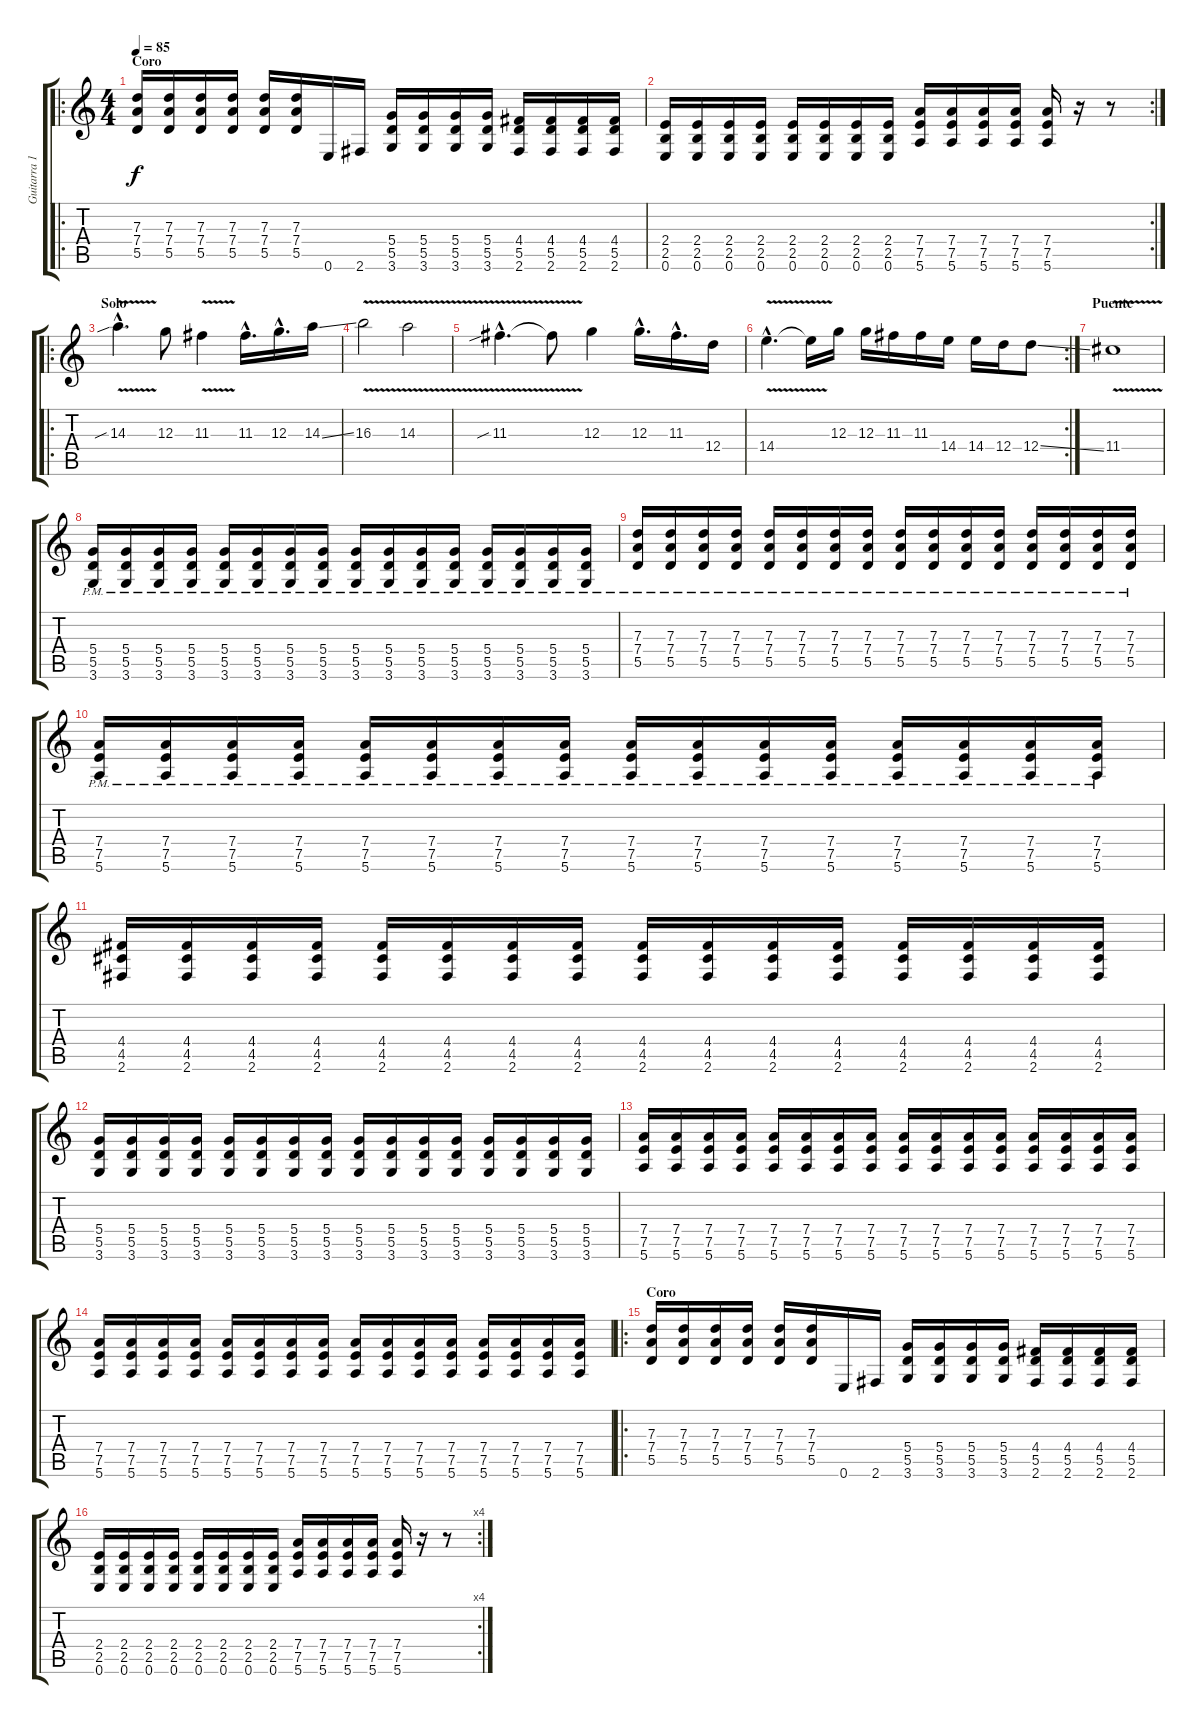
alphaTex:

\track ("Guitarra 1" "Guitarra 1") {instrument distortionguitar}
\staff {score tabs}
\tuning (E4 B3 G3 D3 A2 E2) {hide}
\ro
\ts (4 4)
\section ("" "Coro")
\tempo 85
\clef g2
\ks c
(7.3 7.4 5.5).16{dy f} (7.3 7.4 5.5).16 (7.3 7.4 5.5).16 (7.3 7.4 5.5).16 (7.3 7.4 5.5).16 (7.3 7.4 5.5).16 0.6.16 2.6.16 (5.4 5.5 3.6).16 (5.4 5.5 3.6).16 (5.4 5.5 3.6).16 (5.4 5.5 3.6).16 (4.4 5.5 2.6).16 (4.4 5.5 2.6).16 (4.4 5.5 2.6).16 (4.4 5.5 2.6).16 |
\rc 2
(2.4 2.5 0.6).16 (2.4 2.5 0.6).16 (2.4 2.5 0.6).16 (2.4 2.5 0.6).16 (2.4 2.5 0.6).16 (2.4 2.5 0.6).16 (2.4 2.5 0.6).16 (2.4 2.5 0.6).16 (7.4 7.5 5.6).16 (7.4 7.5 5.6).16 (7.4 7.5 5.6).16 (7.4 7.5 5.6).16 (7.4 7.5 5.6).16 r.16 r.8 |
\ro
\section ("" "Solo")
14.3{v sib hac}.4{d} 12.3.8 11.3{v}.4 11.3{hac}.16{d} 12.3{hac}.16{d} 14.3{ss}.16 |
16.3{v}.2 14.3{v}.2 |
11.3{v sib hac}.4{d} 11.3{t}.8 12.3.4 12.3{hac}.16{d} 11.3{hac}.16{d} 12.4.16 |
\rc 2
14.4{v hac}.4{d} 14.4{t}.16 12.3.16 12.3.16 11.3.16 11.3.16 14.4.16 14.4.16 12.4.16 12.4{ss}.8 |
\section ("" "Puente")
11.4{v}.1 |
(5.4{pm} 5.5 3.6).16 (5.4{pm} 5.5 3.6).16 (5.4{pm} 5.5 3.6).16 (5.4{pm} 5.5 3.6).16 (5.4{pm} 5.5 3.6).16 (5.4{pm} 5.5 3.6).16 (5.4{pm} 5.5 3.6).16 (5.4{pm} 5.5 3.6).16 (5.4{pm} 5.5 3.6).16 (5.4{pm} 5.5 3.6).16 (5.4{pm} 5.5 3.6).16 (5.4{pm} 5.5 3.6).16 (5.4{pm} 5.5 3.6).16 (5.4{pm} 5.5 3.6).16 (5.4{pm} 5.5 3.6).16 (5.4{pm} 5.5 3.6).16 |
(7.3{pm} 7.4 5.5).16 (7.3{pm} 7.4 5.5).16 (7.3{pm} 7.4 5.5).16 (7.3{pm} 7.4 5.5).16 (7.3{pm} 7.4 5.5).16 (7.3{pm} 7.4 5.5).16 (7.3{pm} 7.4 5.5).16 (7.3{pm} 7.4 5.5).16 (7.3{pm} 7.4 5.5).16 (7.3{pm} 7.4 5.5).16 (7.3{pm} 7.4 5.5).16 (7.3{pm} 7.4 5.5).16 (7.3{pm} 7.4 5.5).16 (7.3{pm} 7.4 5.5).16 (7.3{pm} 7.4 5.5).16 (7.3{pm} 7.4 5.5).16 |
(7.4{pm} 7.5 5.6).16 (7.4{pm} 7.5 5.6).16 (7.4{pm} 7.5 5.6).16 (7.4{pm} 7.5 5.6).16 (7.4{pm} 7.5 5.6).16 (7.4{pm} 7.5 5.6).16 (7.4{pm} 7.5 5.6).16 (7.4{pm} 7.5 5.6).16 (7.4{pm} 7.5 5.6).16 (7.4{pm} 7.5 5.6).16 (7.4{pm} 7.5 5.6).16 (7.4{pm} 7.5 5.6).16 (7.4{pm} 7.5 5.6).16 (7.4{pm} 7.5 5.6).16 (7.4{pm} 7.5 5.6).16 (7.4{pm} 7.5 5.6).16 |
(4.4 4.5 2.6).16 (4.4 4.5 2.6).16 (4.4 4.5 2.6).16 (4.4 4.5 2.6).16 (4.4 4.5 2.6).16 (4.4 4.5 2.6).16 (4.4 4.5 2.6).16 (4.4 4.5 2.6).16 (4.4 4.5 2.6).16 (4.4 4.5 2.6).16 (4.4 4.5 2.6).16 (4.4 4.5 2.6).16 (4.4 4.5 2.6).16 (4.4 4.5 2.6).16 (4.4 4.5 2.6).16 (4.4 4.5 2.6).16 |
(5.4 5.5 3.6).16 (5.4 5.5 3.6).16 (5.4 5.5 3.6).16 (5.4 5.5 3.6).16 (5.4 5.5 3.6).16 (5.4 5.5 3.6).16 (5.4 5.5 3.6).16 (5.4 5.5 3.6).16 (5.4 5.5 3.6).16 (5.4 5.5 3.6).16 (5.4 5.5 3.6).16 (5.4 5.5 3.6).16 (5.4 5.5 3.6).16 (5.4 5.5 3.6).16 (5.4 5.5 3.6).16 (5.4 5.5 3.6).16 |
(7.4 7.5 5.6).16 (7.4 7.5 5.6).16 (7.4 7.5 5.6).16 (7.4 7.5 5.6).16 (7.4 7.5 5.6).16 (7.4 7.5 5.6).16 (7.4 7.5 5.6).16 (7.4 7.5 5.6).16 (7.4 7.5 5.6).16 (7.4 7.5 5.6).16 (7.4 7.5 5.6).16 (7.4 7.5 5.6).16 (7.4 7.5 5.6).16 (7.4 7.5 5.6).16 (7.4 7.5 5.6).16 (7.4 7.5 5.6).16 |
(7.4 7.5 5.6).16 (7.4 7.5 5.6).16 (7.4 7.5 5.6).16 (7.4 7.5 5.6).16 (7.4 7.5 5.6).16 (7.4 7.5 5.6).16 (7.4 7.5 5.6).16 (7.4 7.5 5.6).16 (7.4 7.5 5.6).16 (7.4 7.5 5.6).16 (7.4 7.5 5.6).16 (7.4 7.5 5.6).16 (7.4 7.5 5.6).16 (7.4 7.5 5.6).16 (7.4 7.5 5.6).16 (7.4 7.5 5.6).16 |
\ro
\section ("" "Coro")
(7.3 7.4 5.5).16 (7.3 7.4 5.5).16 (7.3 7.4 5.5).16 (7.3 7.4 5.5).16 (7.3 7.4 5.5).16 (7.3 7.4 5.5).16 0.6.16 2.6.16 (5.4 5.5 3.6).16 (5.4 5.5 3.6).16 (5.4 5.5 3.6).16 (5.4 5.5 3.6).16 (4.4 5.5 2.6).16 (4.4 5.5 2.6).16 (4.4 5.5 2.6).16 (4.4 5.5 2.6).16 |
\rc 4
(2.4 2.5 0.6).16 (2.4 2.5 0.6).16 (2.4 2.5 0.6).16 (2.4 2.5 0.6).16 (2.4 2.5 0.6).16 (2.4 2.5 0.6).16 (2.4 2.5 0.6).16 (2.4 2.5 0.6).16 (7.4 7.5 5.6).16 (7.4 7.5 5.6).16 (7.4 7.5 5.6).16 (7.4 7.5 5.6).16 (7.4 7.5 5.6).16 r.16 r.8
